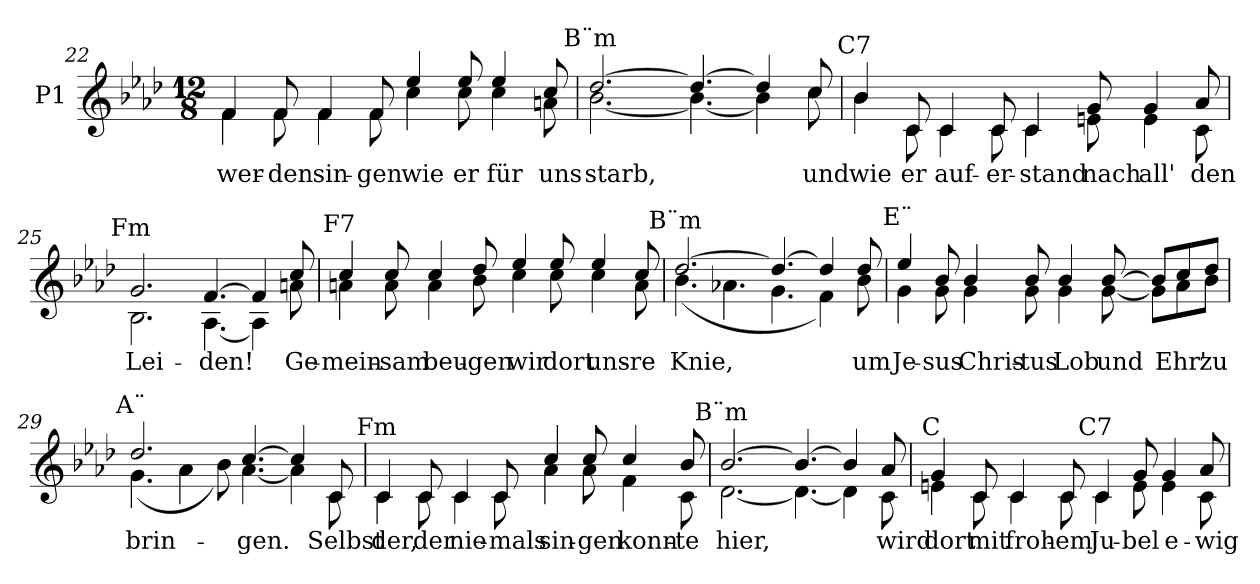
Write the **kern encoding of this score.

**kern	**text
*part1	*part1
*staff1	*staff1
*I"P1	*
*clefG2	*
*k[b-e-a-d-]	*
*f:	*
*M12/8	*
=22	=22
!LO:TX:a:cj:t=F7	!
!	!LO:LY:b:color=#000000
*^	*
4fi/	4fi\	wer-
!	!	!LO:LY:b:color=#000000
8fi/	8fi\	-den
!	!	!LO:LY:b:color=#000000
4fi/	4fi\	sin-
!	!	!LO:LY:b:color=#000000
8fi/	8fi\	-gen
!	!	!LO:LY:b:color=#000000
4ee-i/	4cci\	wie
!	!	!LO:LY:b:color=#000000
8ee-i/	8cci\	er
!	!	!LO:LY:b:color=#000000
4ee-i/	4cci\	für
!	!	!LO:LY:b:color=#000000
8cci/	8ani\	uns
=23	=23	=23
!LO:TX:a:cj:t=B¨m	!	!
!	!	!LO:LY:b:color=#000000
[>2.dd-i/	[<2.b-i\	starb,
4.dd-i/_>	4.b-i\_<	.
4dd-i/]	4b-i\]	.
!	!	!LO:LY:b:color=#000000
8cci/	8cci\	und
!!LO:LB:g=z	!!
=24	=24	=24
!LO:TX:a:cj:t=C7	!	!
!	!	!LO:LY:b:color=#000000
4b-i/	4b-i\	wie
!	!	!LO:LY:b:color=#000000
8ci/	8ci\	er
!	!	!LO:LY:b:color=#000000
4ci/	4ci\	auf-
!	!	!LO:LY:b:color=#000000
8ci/	8ci\	-er-
!	!	!LO:LY:b:color=#000000
4ci/	4ci\	-stand
!	!	!LO:LY:b:color=#000000
8gi/	8eni\	nach
!	!	!LO:LY:b:color=#000000
4gi/	4ei\	all'
!	!	!LO:LY:b:color=#000000
8a-i/	8ci\	den
=25	=25	=25
!LO:TX:a:cj:t=Fm	!	!
!	!	!LO:LY:b:color=#000000
2.gi/	2.B-i\	Lei-
!	!	!LO:LY:b:color=#000000
[>4.fi/	[<4.A-i\	-den!
4fi/]	4A-i\]	.
!	!	!LO:LY:b:color=#000000
8cci/	8ani\	Ge-
=26	=26	=26
!LO:TX:a:cj:t=F7	!	!
!	!	!LO:LY:b:color=#000000
4cci/	4ani\	-mein-
!	!	!LO:LY:b:color=#000000
8cci/	8ai\	-sam
!	!	!LO:LY:b:color=#000000
4cci/	4ai\	beu-
!	!	!LO:LY:b:color=#000000
8dd-i/	8b-i\	-gen
!	!	!LO:LY:b:color=#000000
4ee-i/	4cci\	wir
!	!	!LO:LY:b:color=#000000
8ee-i/	8cci\	dort
!	!	!LO:LY:b:color=#000000
4ee-i/	4cci\	uns-
!	!	!LO:LY:b:color=#000000
8cci/	8ai\	-re
!!LO:PB:g=z	!!
=27	=27	=27
!LO:TX:a:cj:t=B¨m	!	!
!	!	!LO:LY:b:color=#000000
[>2.dd-i/	(4.b-i\	Knie,
.	4.a-Xi\	.
4.dd-i/_>	4.gi\	.
4dd-i/]	4fi\)	.
!	!	!LO:LY:b:color=#000000
8dd-i/	8b-i\	um
=28	=28	=28
!LO:TX:a:cj:t=E¨	!	!
!	!	!LO:LY:b:color=#000000
4ee-i/	4gi\	Je-
!	!	!LO:LY:b:color=#000000
8b-i/	8gi\	-sus
!	!	!LO:LY:b:color=#000000
4b-i/	4gi\	Chris-
!	!	!LO:LY:b:color=#000000
8b-i/	8gi\	-tus
!	!	!LO:LY:b:color=#000000
4b-i/	4gi\	Lob
!	!	!LO:LY:b:color=#000000
[>8b-i/	[<8gi\	und
8b-i/L]	8gi\L]	.
!	!	!LO:LY:b:color=#000000
8cci/	8a-i\	Ehr'
!	!	!LO:LY:b:color=#000000
8dd-i/J	8b-i\J	zu
=29	=29	=29
!LO:TX:a:cj:t=A¨	!	!
!	!	!LO:LY:b:color=#000000
2.dd-i/	(4.gi\	brin-
.	4a-i\	.
.	8b-i\)	.
!	!	!LO:LY:b:color=#000000
[>4.cci/	[<4.a-i\	-gen.
4cci/]	4a-i\]	.
!	!	!LO:LY:b:color=#000000
8ci/	8ci\	Selbst
!!LO:LB:g=z	!!
=30	=30	=30
!LO:TX:a:cj:t=Fm	!	!
!	!	!LO:LY:b:color=#000000
4ci/	4ci\	der,
!	!	!LO:LY:b:color=#000000
8ci/	8ci\	der
!	!	!LO:LY:b:color=#000000
4ci/	4ci\	nie-
!	!	!LO:LY:b:color=#000000
8ci/	8ci\	-mals
!	!	!LO:LY:b:color=#000000
4cci/	4a-i\	sin-
!	!	!LO:LY:b:color=#000000
8cci/	8a-i\	-gen
!	!	!LO:LY:b:color=#000000
4cci/	4fi\	konn-
!	!	!LO:LY:b:color=#000000
8b-i/	8ci\	-te
=31	=31	=31
!LO:TX:a:cj:t=B¨m	!	!
!	!	!LO:LY:b:color=#000000
[>2.b-i/	[<2.d-i\	hier,
4.b-i/_>	4.d-i\_<	.
4b-i/]	4d-i\]	.
!	!	!LO:LY:b:color=#000000
8a-i/	8ci\	wird
=32	=32	=32
!LO:TX:a:cj:t=C	!	!
!	!	!LO:LY:b:color=#000000
4gi/	4eni\	dort
!	!	!LO:LY:b:color=#000000
8ci/	8ci\	mit
!	!	!LO:LY:b:color=#000000
4ci/	4ci\	froh-
!	!	!LO:LY:b:color=#000000
8ci/	8ci\	-em
!LO:TX:a:cj:t=C7	!	!
!	!	!LO:LY:b:color=#000000
4ci/	4ci\	Ju-
!	!	!LO:LY:b:color=#000000
8gi/	8ei\	-bel
!	!	!LO:LY:b:color=#000000
4gi/	4ei\	e-
!	!	!LO:LY:b:color=#000000
8a-i/	8ci\	-wig
*v	*v	*
=	=
*-	*-
